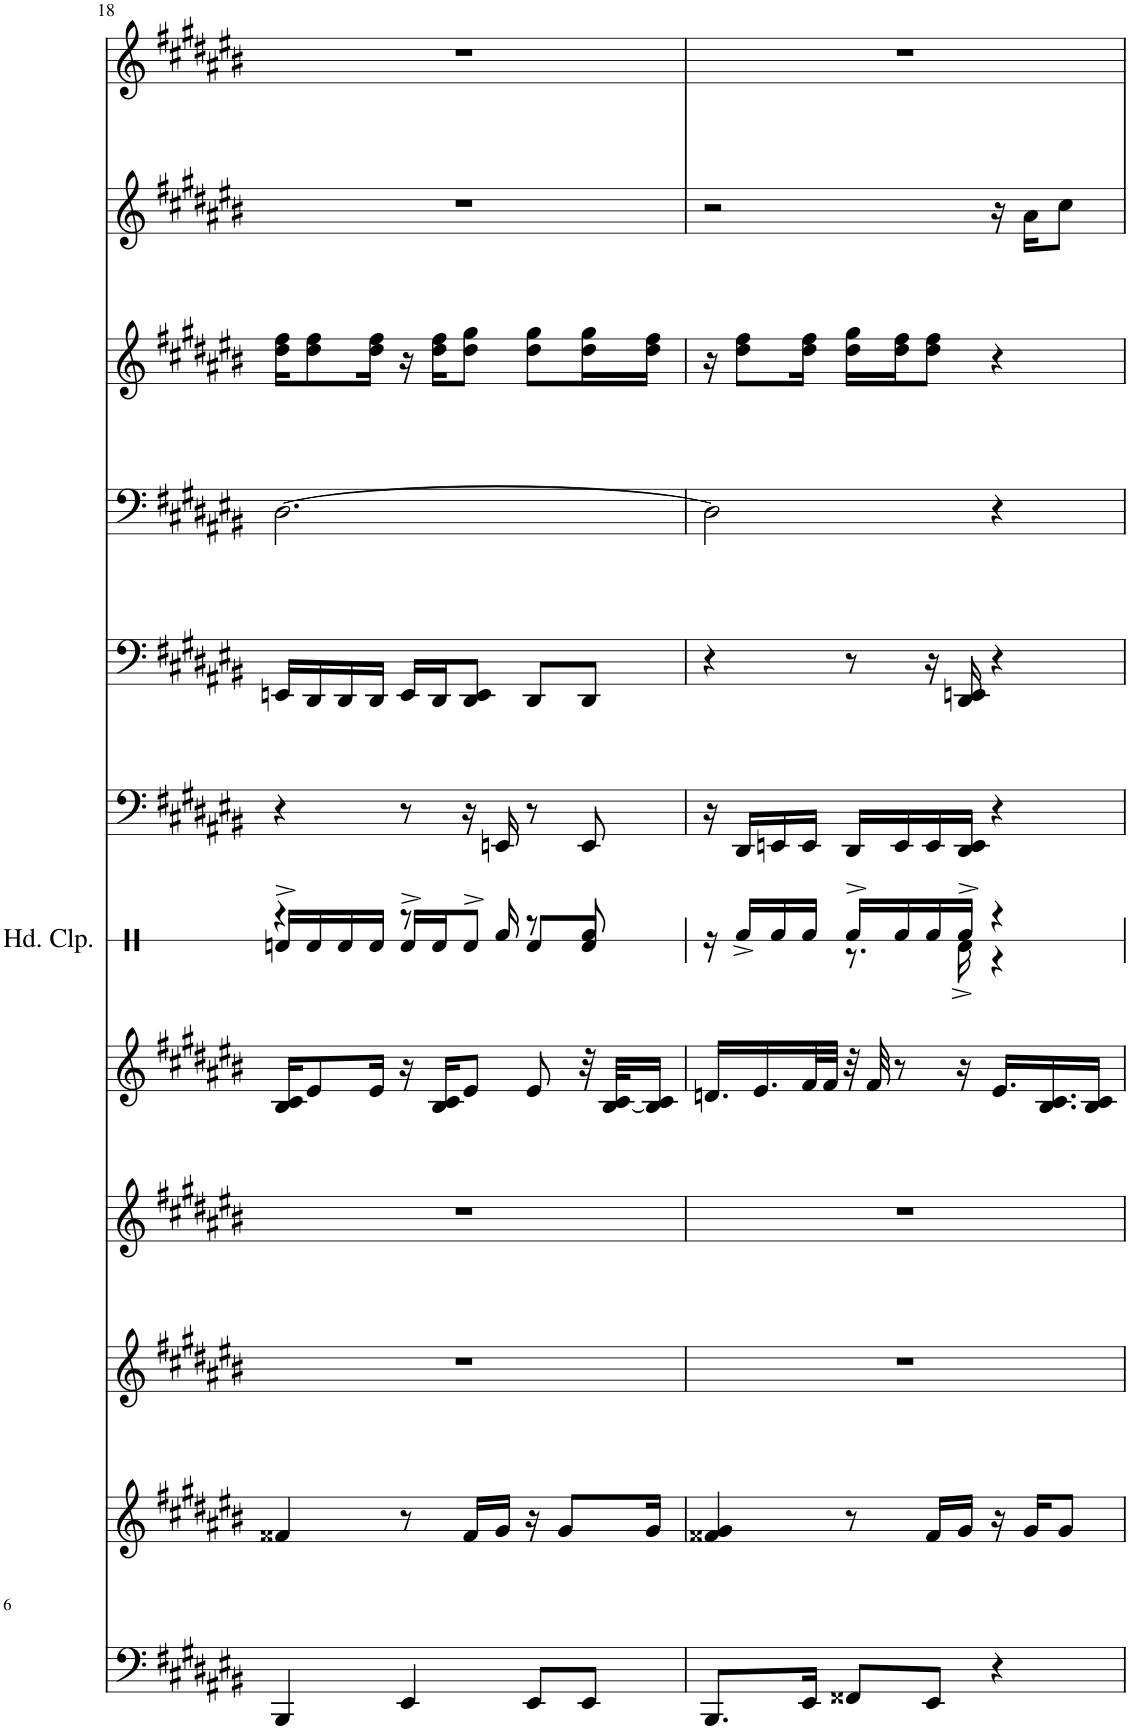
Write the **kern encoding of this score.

**kern	**kern	**kern	**kern	**kern	**kern	**kern	**kern	**kern	**kern	**kern	**kern
*part12	*part11	*part10	*part9	*part8	*part7	*part6	*part5	*part4	*part3	*part2	*part1
*staff12	*staff11	*staff10	*staff9	*staff8	*staff7	*staff6	*staff5	*staff4	*staff3	*staff2	*staff1
*I"Taiko	*I"Tuned Gong	*I"Temple Block	*I"Tamtam	*I"KenDang	*I"拍手	*I"Claps	*I"Claps	*I"Cello	*I"Flute 1 &amp; 2	*I"Solo Flute	*I"Choir
*	*	*	*	*	*	*	*	*	*	*	*I'Ch
!!LO:PB:g=z
*clefF4	*clefG2	*clefG2	*clefG2	*clefG2	*clefX	*clefF4	*clefF4	*clefF4	*clefG2	*clefG2	*clefG2
*k[f#c#g#d#a#e#b#]	*k[f#c#g#d#a#e#b#]	*k[f#c#g#d#a#e#b#]	*k[f#c#g#d#a#e#b#]	*k[f#c#g#d#a#e#b#]	*k[]	*k[f#c#g#d#a#e#b#]	*k[f#c#g#d#a#e#b#]	*k[f#c#g#d#a#e#b#]	*k[f#c#g#d#a#e#b#]	*k[f#c#g#d#a#e#b#]	*k[f#c#g#d#a#e#b#]
*M3/4	*M3/4	*M3/4	*M3/4	*M3/4	*M3/4	*M3/4	*M3/4	*M3/4	*M3/4	*M3/4	*M3/4
=18	=18	=18	=18	=18	=18	=18	=18	=18	=18	=18	=18
*	*	*	*	*	*^	*	*	*	*	*	*
4BBB#/	4f##X/	2.r	2.r	16B#/ 16c#/KL	4r	16Rd^/LL	4r	16EEn/LL	[2.D#\	16dd#\ 16ff#\KL	2.r	2.r
.	.	.	.	8e#/	.	16Rd/	.	16DD#/	.	8dd#\ 8ff#\	.	.
.	.	.	.	.	.	16Rd/	.	16DD#/	.	.	.	.
.	.	.	.	16e#/Jk	.	16Rd/JJ	.	16DD#/JJ	.	16dd#\ 16ff#\Jk	.	.
4EE#/	8r	.	.	16r	8.r	16Rd^/LL	8r	16EE/LL	.	16r	.	.
.	.	.	.	16B#/ 16c#/KL	.	16Rd/J	.	16DD#/J	.	16dd#\ 16ff#\KL	.	.
.	16f##/LL	.	.	8e#/J	.	8Rd^/J	16r	8DD#/ 8EE/J	.	8dd#\ 8gg#\J	.	.
.	16g#/JJ	.	.	.	16Rf/	.	16EEn/	.	.	.	.	.
8EE#/L	16r	.	.	8e#/	8r	8Rd/L	8r	8DD#/L	.	8dd#\ 8gg#\L	.	.
.	8g#/L	.	.	.	.	.	.	.	.	.	.	.
8EE#/J	.	.	.	32r	8Rf/	8Rd/J	8EE/	8DD#/J	.	16dd#\ 16gg#\L	.	.
.	.	.	.	[32B#/ 32c#/KLL	.	.	.	.	.	.	.	.
.	16g#/Jk	.	.	16B#/] 16c#/JJ	.	.	.	.	.	16dd#\ 16ff#\JJ	.	.
=19	=19	=19	=19	=19	=19	=19	=19	=19	=19	=19	=19	=19
8.BBB#/L	4f##X/ 4g#/	2.r	2.r	16.dn/LL	16r	4ryy	16r	4r	2D#\]	16r	2r	2.r
.	.	.	.	.	16Rf^/LL	.	16DD#/LL	.	.	8dd#\ 8ff#\L	.	.
.	.	.	.	16.e#/	.	.	.	.	.	.	.	.
.	.	.	.	.	16Rf/	.	16EEn/	.	.	.	.	.
16EE#/Jk	.	.	.	32f#/L	16Rf/JJ	.	16EE/JJ	.	.	16dd#\ 16ff#\Jk	.	.
.	.	.	.	32f#/JJJ	.	.	.	.	.	.	.	.
8FF##X/L	8r	.	.	32r	16Rf^/LL	8.r	16DD#/LL	8r	.	16dd#\ 16gg#\LL	.	.
.	.	.	.	32f#/	.	.	.	.	.	.	.	.
.	.	.	.	8r	16Rf/	.	16EE/	.	.	16dd#\ 16ff#\J	.	.
8EE#/J	16f##/LL	.	.	.	16Rf/	.	16EE/	16r	.	8dd#\ 8ff#\J	.	.
.	16g#/JJ	.	.	16r	16Rf^/JJ	16Rd^\	16DD#/ 16EE/JJ	16DD#/ 16EEn/	.	.	.	.
4r	16r	.	.	16.e#/LL	4r	4r	4r	4r	4r	4r	16r	.
.	16g#/KL	.	.	.	.	.	.	.	.	.	16a#\KL	.
.	.	.	.	16.B#/ 16.c#/	.	.	.	.	.	.	.	.
.	8g#/J	.	.	.	.	.	.	.	.	.	8cc#\J	.
.	.	.	.	16B#/ 16c#/JJ	.	.	.	.	.	.	.	.
*	*	*	*	*	*v	*v	*	*	*	*	*	*
=	=	=	=	=	=	=	=	=	=	=	=
*-	*-	*-	*-	*-	*-	*-	*-	*-	*-	*-	*-
